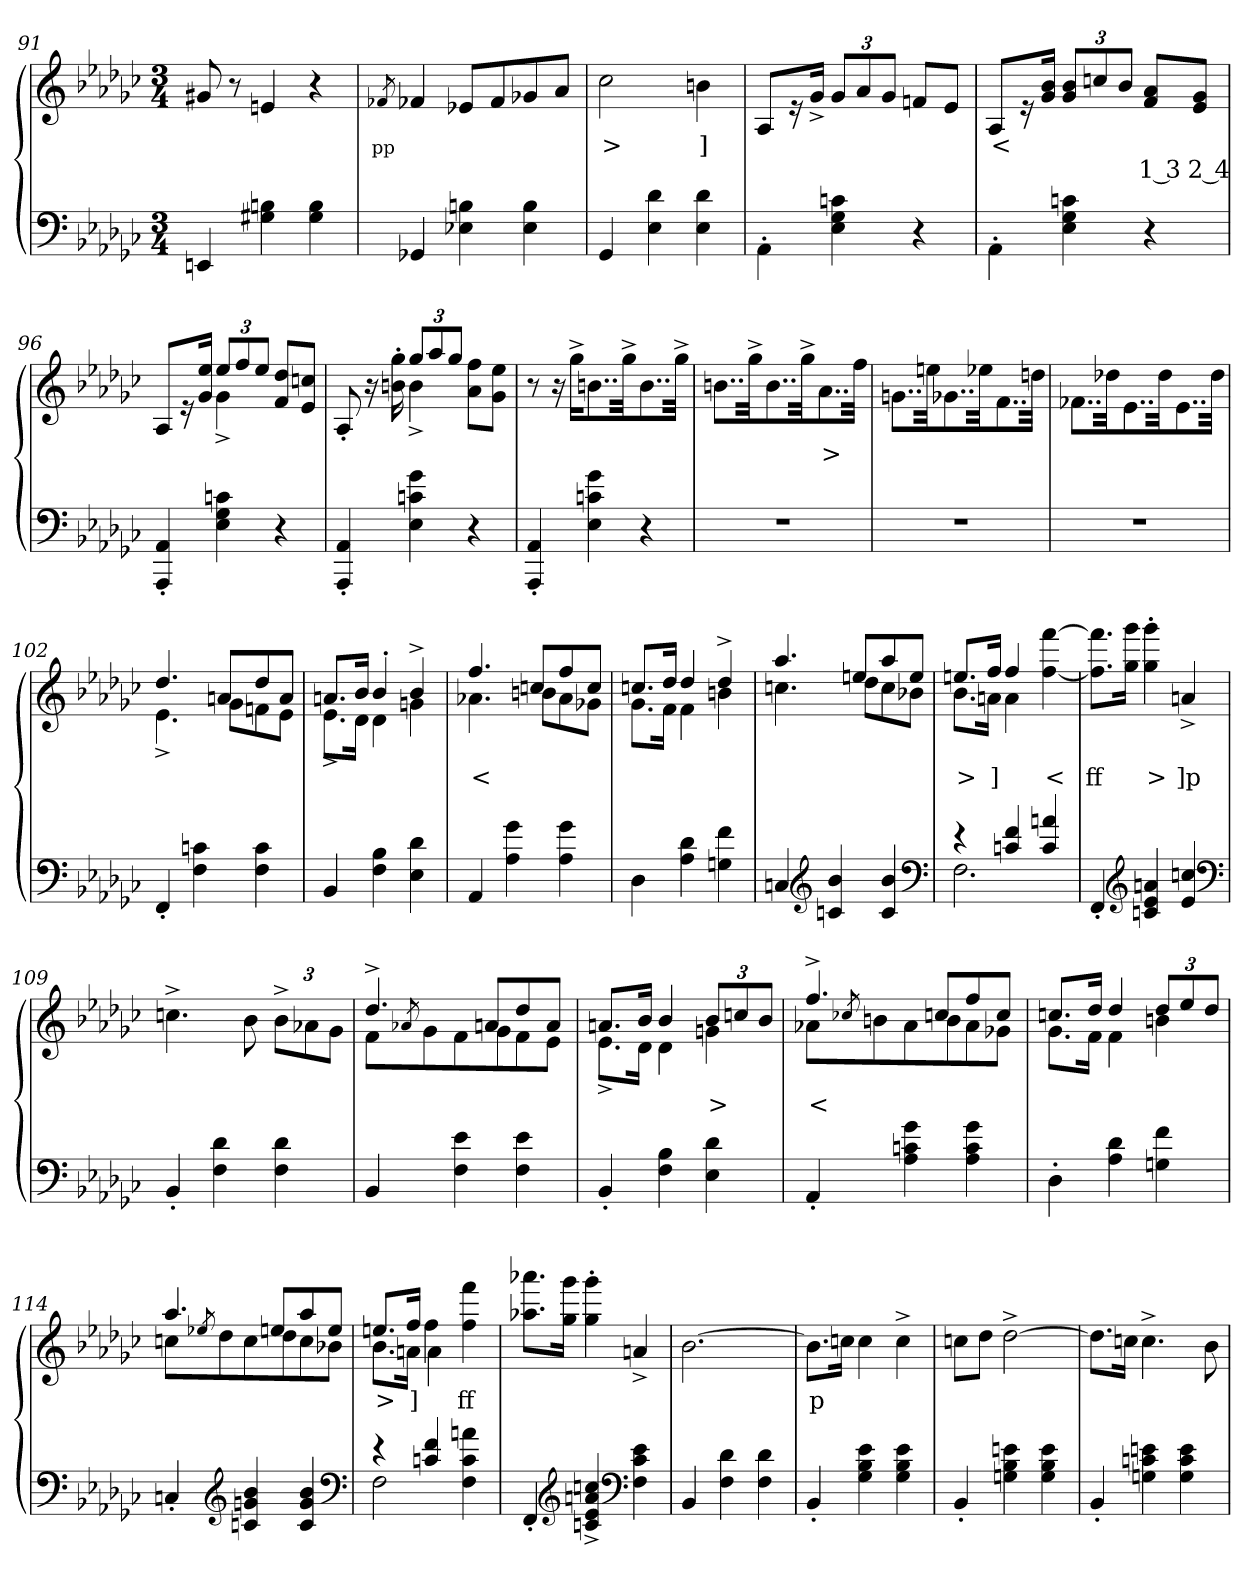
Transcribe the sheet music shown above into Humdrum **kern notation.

**kern	**kern	**text	**text
*part2	*part1	*part1	*part1
*staff2	*staff1	*staff1	*staff1
*clefF4	*clefG2	*	*
*k[b-e-a-d-g-c-]	*k[b-e-a-d-g-c-]	*	*
*M3/4	*M3/4	*	*
=91	=91	=91	=91
4EEn	8g#X	.	.
.	8r	.	.
4Bn 4G#X	4en	.	.
4B 4G#	4r	.	.
=92	=92	=92	=92
.	8qf-X/	pp	.
4GG-X	4f-	.	.
4Bn 4E-X	8e-XL	.	.
.	8f-	.	.
4B 4E-	8g-X	.	.
.	8a-J	.	.
=93	=93	=93	=93
4GG-	2cc-	>	.
4d- 4E-	.	.	.
4d- 4E-	4bn	]	.
=94	=94	=94	=94
4AA-'>\	8A-L	.	.
.	16r	.	.
.	16g-^>Jk	.	.
4cn 4G- 4E-	12g-L	.	.
.	12a-	.	.
.	12g-J	.	.
4r	8fnL	.	.
.	8e-J	.	.
=95	=95	=95	=95
4AA-'>\	8A-L	<	.
.	16r	.	.
.	16b- 16g-Jk	.	.
4cn 4G- 4E-	12b-/ 12g-/L	.	.
.	12ccn	.	.
.	12b-J	.	.
4r	8a- 8fL	.	1 3
.	8g- 8e-J	.	2 4
=96	=96	=96	=96
*	*^	*	*
4AA-'> 4AAA-'>	8A-L	4ryy	.	.
.	16r	.	.	.
.	16ee- 16g-Jk	.	.	.
4cn 4G- 4E-	12ee-L	4g-^>	.	.
.	12ff	.	.	.
.	12ee-J	.	.	.
4r	8dd- 8fL	4ryy	.	.
.	8ccn 8e-J	.	.	.
=97	=97	=97	=97	=97
4AA-'> 4AAA-'>	8A-'>	4ryy	.	.
.	16r	.	.	.
.	16gg-'> 16bn'>	.	.	.
4g- 4cn 4E-	12gg-L	4b^>	.	.
.	12aa-	.	.	.
.	12gg-J	.	.	.
4r	8ff 8a-L	4ryy	.	.
.	8ee- 8g-J	.	.	.
*	*v	*v	*	*
=98	=98	=98	=98
4AA-'> 4AAA-'>	8r	.	.
.	16r	ff	.
.	16gg-^>KL	.	.
4g- 4cn 4E-	8..bn	.	.
.	32gg-^>	.	.
4r	8..b	.	.
.	32gg-^>Jkk	.	.
=99	=99	=99	=99
2.r	8..bnL	.	.
.	32gg-^>	.	.
.	8..b	.	.
.	32gg-^>	.	.
.	8..a-	>	.
.	32ffJkk	.	.
=100	=100	=100	=100
2.r	8..gnL	.	.
.	32een	.	.
.	8..g-X	.	.
.	32ee-X	.	.
.	8..f	.	.
.	32ddnJkk	.	.
=101	=101	=101	=101
2.r	8..f-X\L	.	.
.	32dd-X	.	.
.	8..e-	.	.
.	32dd-	.	.
.	8..e-	.	.
.	32dd-Jkk	.	.
=102	=102	=102	=102
*	*^	*	*
4FF'>	4.dd-	4.e-^>	.	.
4cn 4F	.	.	.	.
.	8anL	8g-L	.	.
4c 4F	8dd-	8fn	.	.
.	8aJ	8e-J	.	.
=103	=103	=103	=103	=103
4BB-	8.anL	8.e-^>L	.	.
.	16b-Jk	16d-Jk	.	.
4B- 4F	4b-'>	4d-	.	.
4d- 4E-	4b-^>	4gn	.	.
=104	=104	=104	=104	=104
4AA-	4.ff	4.a-X	<	.
4g- 4A-	.	.	.	.
.	8ccnL	8bnL	.	.
4g- 4A-	8ff	8a-	.	.
.	8ccJ	8g-XJ	.	.
=105	=105	=105	=105	=105
4D-	8.ccnL	8.g-L	.	.
.	16dd-Jk	16fJk	.	.
4d- 4A-	4dd-	4f	.	.
4f 4Gn	4dd-^>	4bn	.	.
=106	=106	=106	=106	=106
4Cn	4.aa-	4.ccn	.	.
*clefG2	*	*	*	*
4b- 4c	.	.	.	.
.	8eenL	8dd-L	.	.
4b- 4c	8aa-	8cc	.	.
.	8eeJ	8b-XJ	.	.
*clefF4	*	*	*	*
=107	=107	=107	=107	=107
*^	*	*	*	*
4r	2.F	8.eenL	8.b-L	>	.
.	.	16ffJk	16anJk	]	.
4f 4cn	.	4ff	4a	.	.
4an 4c	.	4ryy	[4fff [4ff	<	.
*v	*v	*	*	*	*
*	*v	*v	*	*
=108	=108	=108	=108
4FF'>	8.fff] 8.ff]L	ff	.
.	16ggg- 16gg-Jk	.	.
*clefG2	*	*	*
4an 4e- 4cn	4ggg-'> 4gg-'>	>	.
4cc 4e-	4an^>	]p	.
*clefF4	*	*	*
=109	=109	=109	=109
4BB-'>	4.ccn^>	.	.
4d- 4F	.	.	.
.	8b-	.	.
4d- 4F	12b-^>\L	.	.
.	12a-X	.	.
.	12g-J	.	.
=110	=110	=110	=110
*	*^	*	*
4BB-	4.dd-^>	8fL	.	.
.	.	8qa-X/	.	.
.	.	8g-	.	.
4e- 4F	.	8f	.	.
.	8anL	8g-	.	.
4e- 4F	8dd-	8f	.	.
.	8aJ	8e-J	.	.
=111	=111	=111	=111	=111
4BB-'>	8.anL	8.e-^>L	.	.
.	16b-Jk	16d-Jk	.	.
4B- 4F	4b-	4d-	.	.
4d- 4E-	12b-L	4gn	>	.
.	12ccn	.	.	.
.	12b-J	.	.	.
=112	=112	=112	=112	=112
4AA-'>	4.ff^>	8a-XL	<	.
.	.	8qcc-X/	.	.
.	.	8bn	.	.
4g- 4cn 4A-	.	8a-	.	.
.	8ccnL	8b	.	.
4g- 4c 4A-	8ff	8a-	.	.
.	8ccJ	8g-XJ	.	.
=113	=113	=113	=113	=113
4D-'>	8.ccnL	8.g-L	.	.
.	16dd-Jk	16fJk	.	.
4d- 4A-	4dd-	4f	.	.
4f 4Gn	12dd-L	4bn	.	.
.	12ee-	.	.	.
.	12dd-J	.	.	.
=114	=114	=114	=114	=114
4Cn'>	4.aa-	8ccnL	.	.
.	.	8qee-X/	.	.
.	.	8dd-	.	.
*clefG2	*	*	*	*
4b- 4gn 4c	.	8cc	.	.
.	8eenL	8dd-	.	.
4b- 4g 4c	8aa-	8cc	.	.
.	8eeJ	8b-XJ	.	.
*clefF4	*	*	*	*
=115	=115	=115	=115	=115
*^	*	*	*	*
4r	2F	8.eenL	8.b-L	>	.
.	.	16ffJk	16anJk	]	.
4f 4cn	.	4ff\	4a	.	.
4ryy	4an 4c 4F	4ryy	4fff 4ff	ff	.
*v	*v	*	*	*	*
*	*v	*v	*	*
=116	=116	=116	=116
4FF'>	8.aaa-X 8.aa-XL	.	.
.	16ggg- 16gg-Jk	.	.
*clefG2	*	*	*
4ccn^> 4an^> 4e-^> 4cn^>	4ggg-'> 4gg-'>	.	.
*clefF4	*	*	*
4e- 4c 4F	4an^>	.	.
=117	=117	=117	=117
4BB-	[2.b-	.	.
4d- 4F	.	.	.
4d- 4F	.	.	.
=118	=118	=118	=118
4BB-'>	8.b-L]	p	.
.	16ccnJk	.	.
4e- 4B- 4G-	4cc	.	.
4e- 4B- 4G-	4cc^>	.	.
=119	=119	=119	=119
4BB-'>	8ccnL	.	.
.	8dd-J	.	.
4en 4B- 4Gn	[2dd-^>	.	.
4e 4B- 4G	.	.	.
=120	=120	=120	=120
4BB-'>	8.dd-L]	.	.
.	16ccnJk	.	.
4en 4cn 4Gn	4.cc^>	.	.
4e 4c 4G	.	.	.
.	8b-	.	.
=	=	=	=
*-	*-	*-	*-
